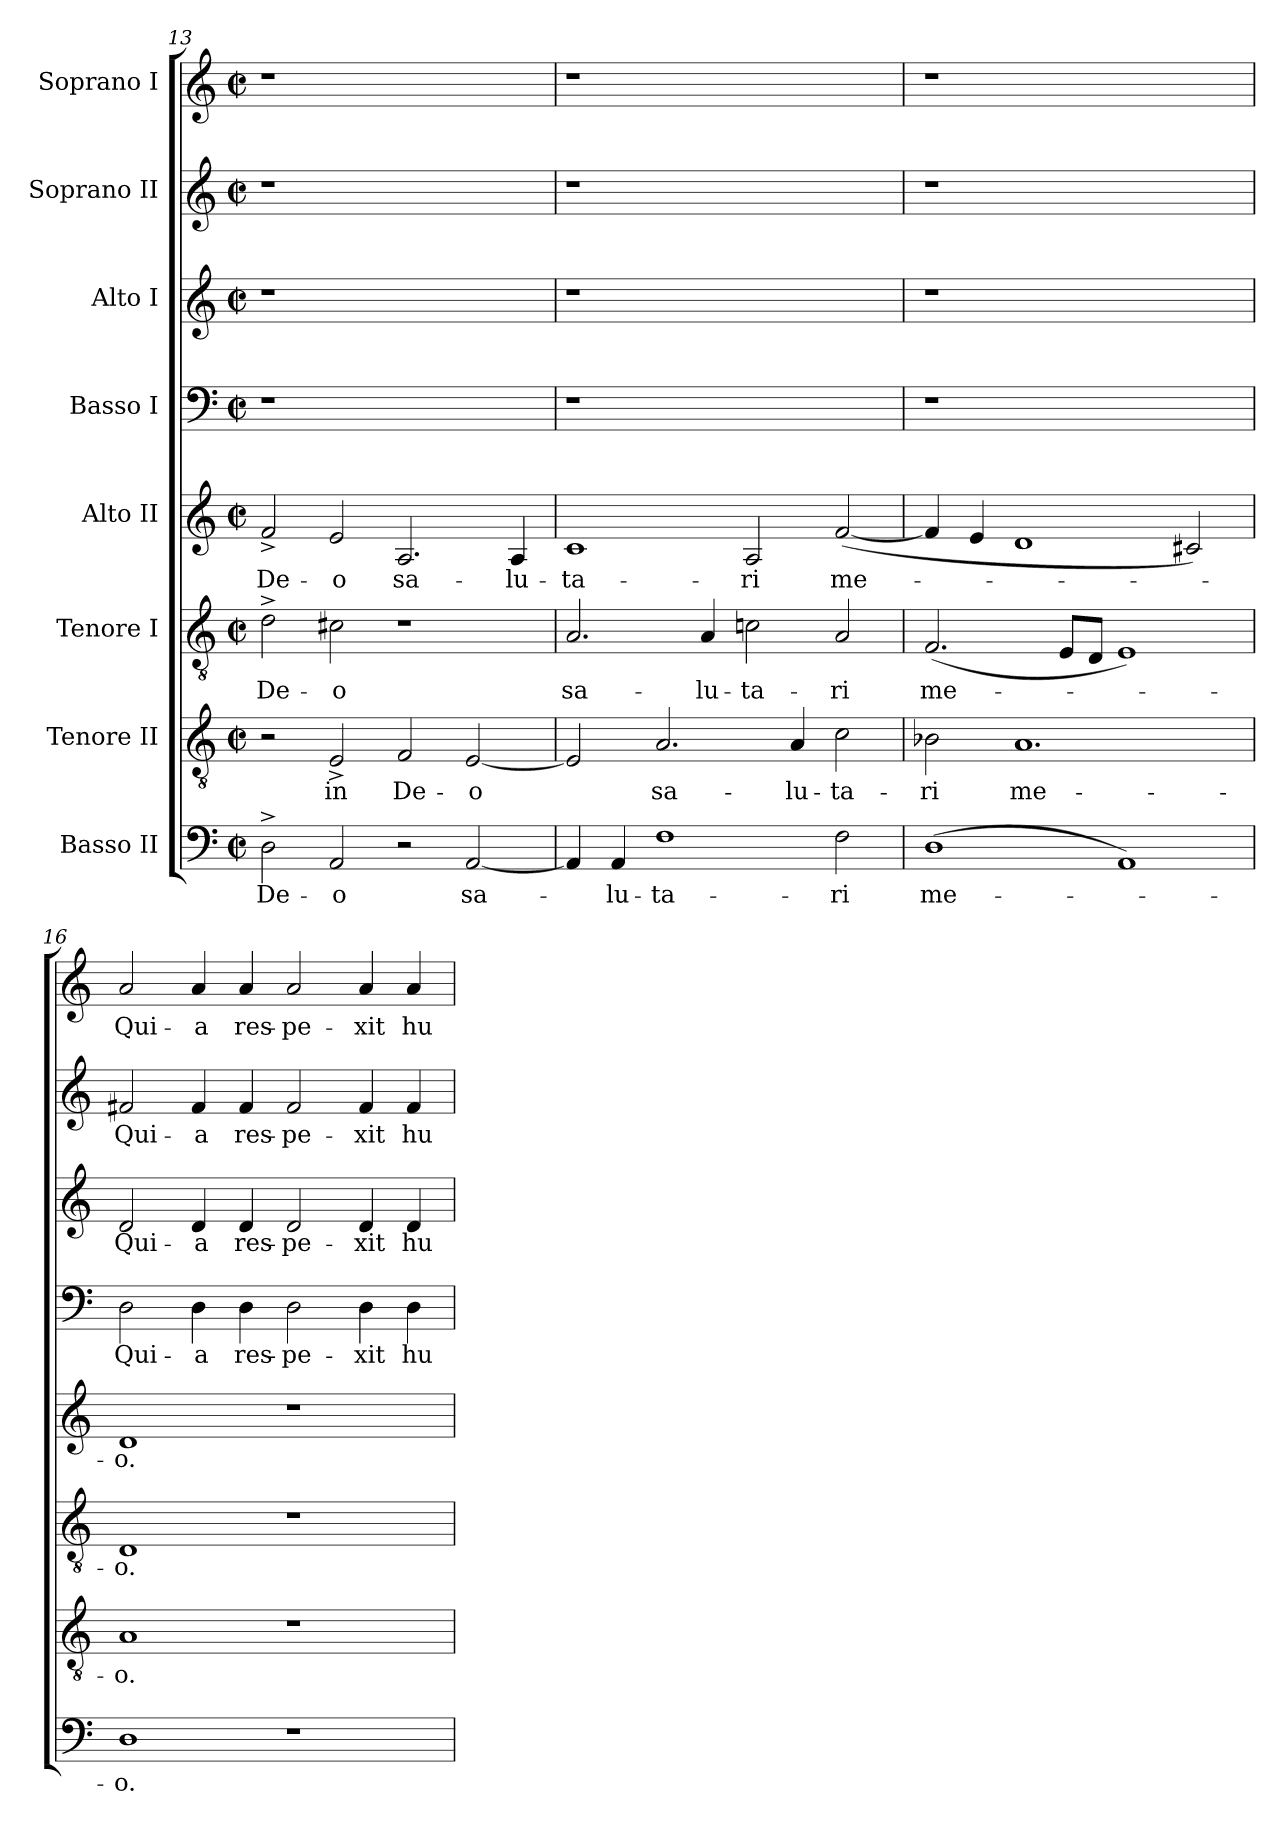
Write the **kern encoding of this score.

**kern	**text	**kern	**text	**kern	**text	**kern	**text	**kern	**text	**kern	**text	**kern	**text	**kern	**text
*part8	*part8	*part7	*part7	*part6	*part6	*part5	*part5	*part4	*part4	*part3	*part3	*part2	*part2	*part1	*part1
*staff8	*staff8	*staff7	*staff7	*staff6	*staff6	*staff5	*staff5	*staff4	*staff4	*staff3	*staff3	*staff2	*staff2	*staff1	*staff1
*I"Basso II	*	*I"Tenore II	*	*I"Tenore I	*	*I"Alto II	*	*I"Basso I	*	*I"Alto I	*	*I"Soprano II	*	*I"Soprano I	*
*clefF4	*	*clefGv2	*	*clefGv2	*	*clefG2	*	*clefF4	*	*clefG2	*	*clefG2	*	*clefG2	*
*k[]	*	*k[]	*	*k[]	*	*k[]	*	*k[]	*	*k[]	*	*k[]	*	*k[]	*
*C:	*	*C:	*	*C:	*	*C:	*	*C:	*	*C:	*	*C:	*	*C:	*
*M2/2	*	*M2/2	*	*M2/2	*	*M2/2	*	*M2/2	*	*M2/2	*	*M2/2	*	*M2/2	*
*met(c|)	*	*met(c|)	*	*met(c|)	*	*met(c|)	*	*met(c|)	*	*met(c|)	*	*met(c|)	*	*met(c|)	*
=13	=13	=13	=13	=13	=13	=13	=13	=13	=13	=13	=13	=13	=13	=13	=13
2D^>\	De-	2r	.	2d^>\	De-	2f^</	De-	1r	.	1r	.	1r	.	1r	.
2AA/	-o	2E^>/	in	2c#X\	-o	2e/	-o	.	.	.	.	.	.	.	.
2r	.	2F/	De-	1r	.	2.A/	sa-	1ryy	.	1ryy	.	1ryy	.	1ryy	.
[2AA/	sa-	[2E/	-o	.	.	.	.	.	.	.	.	.	.	.	.
.	.	.	.	.	.	4A/	-lu-	.	.	.	.	.	.	.	.
=14	=14	=14	=14	=14	=14	=14	=14	=14	=14	=14	=14	=14	=14	=14	=14
4AA/]	.	2E/]	.	2.A/	sa-	1c	-ta-	1r	.	1r	.	1r	.	1r	.
4AA/	-lu-	.	.	.	.	.	.	.	.	.	.	.	.	.	.
1F	-ta-	2.A/	sa-	.	.	.	.	.	.	.	.	.	.	.	.
.	.	.	.	4A/	-lu-	.	.	.	.	.	.	.	.	.	.
.	.	.	.	2cn\	-ta-	2A/	-ri	1ryy	.	1ryy	.	1ryy	.	1ryy	.
.	.	4A/	-lu-	.	.	.	.	.	.	.	.	.	.	.	.
2F\	-ri	2c\	-ta-	2A/	-ri	([2f/	me-	.	.	.	.	.	.	.	.
=15	=15	=15	=15	=15	=15	=15	=15	=15	=15	=15	=15	=15	=15	=15	=15
(1D	me-	2B-X\	-ri	(2.F/	me-	4f/]	.	1r	.	1r	.	1r	.	1r	.
.	.	.	.	.	.	4e/	.	.	.	.	.	.	.	.	.
.	.	1.A	me-	.	.	1d	.	.	.	.	.	.	.	.	.
.	.	.	.	8E/L	.	.	.	.	.	.	.	.	.	.	.
.	.	.	.	8D/J	.	.	.	.	.	.	.	.	.	.	.
1AA)	.	.	.	1E)	.	.	.	1ryy	.	1ryy	.	1ryy	.	1ryy	.
.	.	.	.	.	.	2c#X/)	.	.	.	.	.	.	.	.	.
=16	=16	=16	=16	=16	=16	=16	=16	=16	=16	=16	=16	=16	=16	=16	=16
1D	-o.	1A	-o.	1D	-o.	1d	-o.	2D\	Qui-	2d/	Qui-	2f#X/	Qui-	2a/	Qui-
.	.	.	.	.	.	.	.	4D\	-a	4d/	-a	4f#/	-a	4a/	-a
.	.	.	.	.	.	.	.	4D\	res-	4d/	res-	4f#/	res-	4a/	res-
1r	.	1r	.	1r	.	1r	.	2D\	-pe-	2d/	-pe-	2f#/	-pe-	2a/	-pe-
.	.	.	.	.	.	.	.	4D\	-xit	4d/	-xit	4f#/	-xit	4a/	-xit
.	.	.	.	.	.	.	.	4D\	hu-	4d/	hu-	4f#/	hu-	4a/	hu-
=	=	=	=	=	=	=	=	=	=	=	=	=	=	=	=
*-	*-	*-	*-	*-	*-	*-	*-	*-	*-	*-	*-	*-	*-	*-	*-
